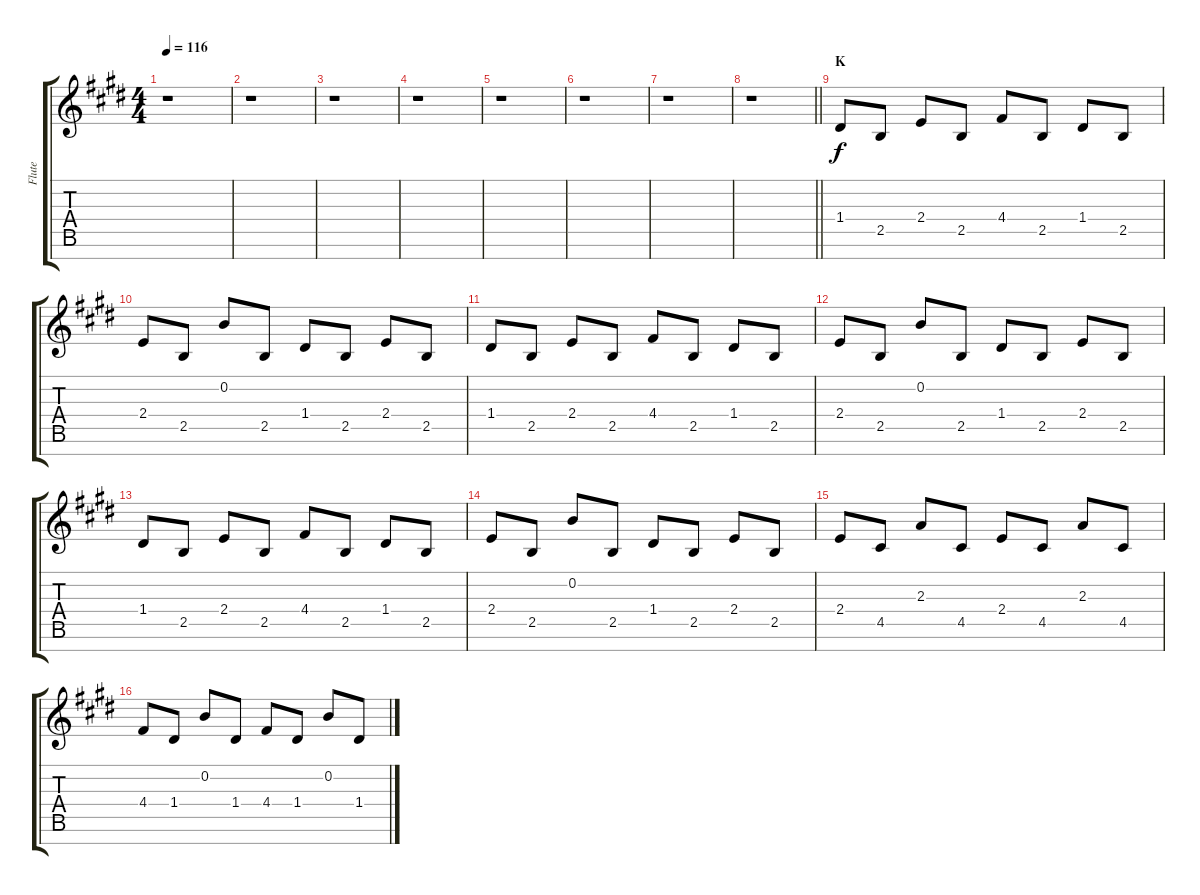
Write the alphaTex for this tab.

\track ("Flute" "Flute") {instrument flute}
\staff {score tabs}
\tuning (E5 B4 G4 D4 A3 E3 B2) {hide}
\ts (4 4)
\tempo 116
\clef g2
\ks e
r.1{dy f} |
r.1 |
r.1 |
r.1 |
r.1 |
r.1 |
r.1 |
\barLineRight lightlight
r.1 |
\section ("" "K")
1.4.8 2.5.8 2.4.8 2.5.8 4.4.8 2.5.8 1.4.8 2.5.8 |
2.4.8 2.5.8 0.2.8 2.5.8 1.4.8 2.5.8 2.4.8 2.5.8 |
1.4.8 2.5.8 2.4.8 2.5.8 4.4.8 2.5.8 1.4.8 2.5.8 |
2.4.8 2.5.8 0.2.8 2.5.8 1.4.8 2.5.8 2.4.8 2.5.8 |
1.4.8 2.5.8 2.4.8 2.5.8 4.4.8 2.5.8 1.4.8 2.5.8 |
2.4.8 2.5.8 0.2.8 2.5.8 1.4.8 2.5.8 2.4.8 2.5.8 |
2.4.8 4.5.8 2.3.8 4.5.8 2.4.8 4.5.8 2.3.8 4.5.8 |
4.4.8 1.4.8 0.2.8 1.4.8 4.4.8 1.4.8 0.2.8 1.4.8
